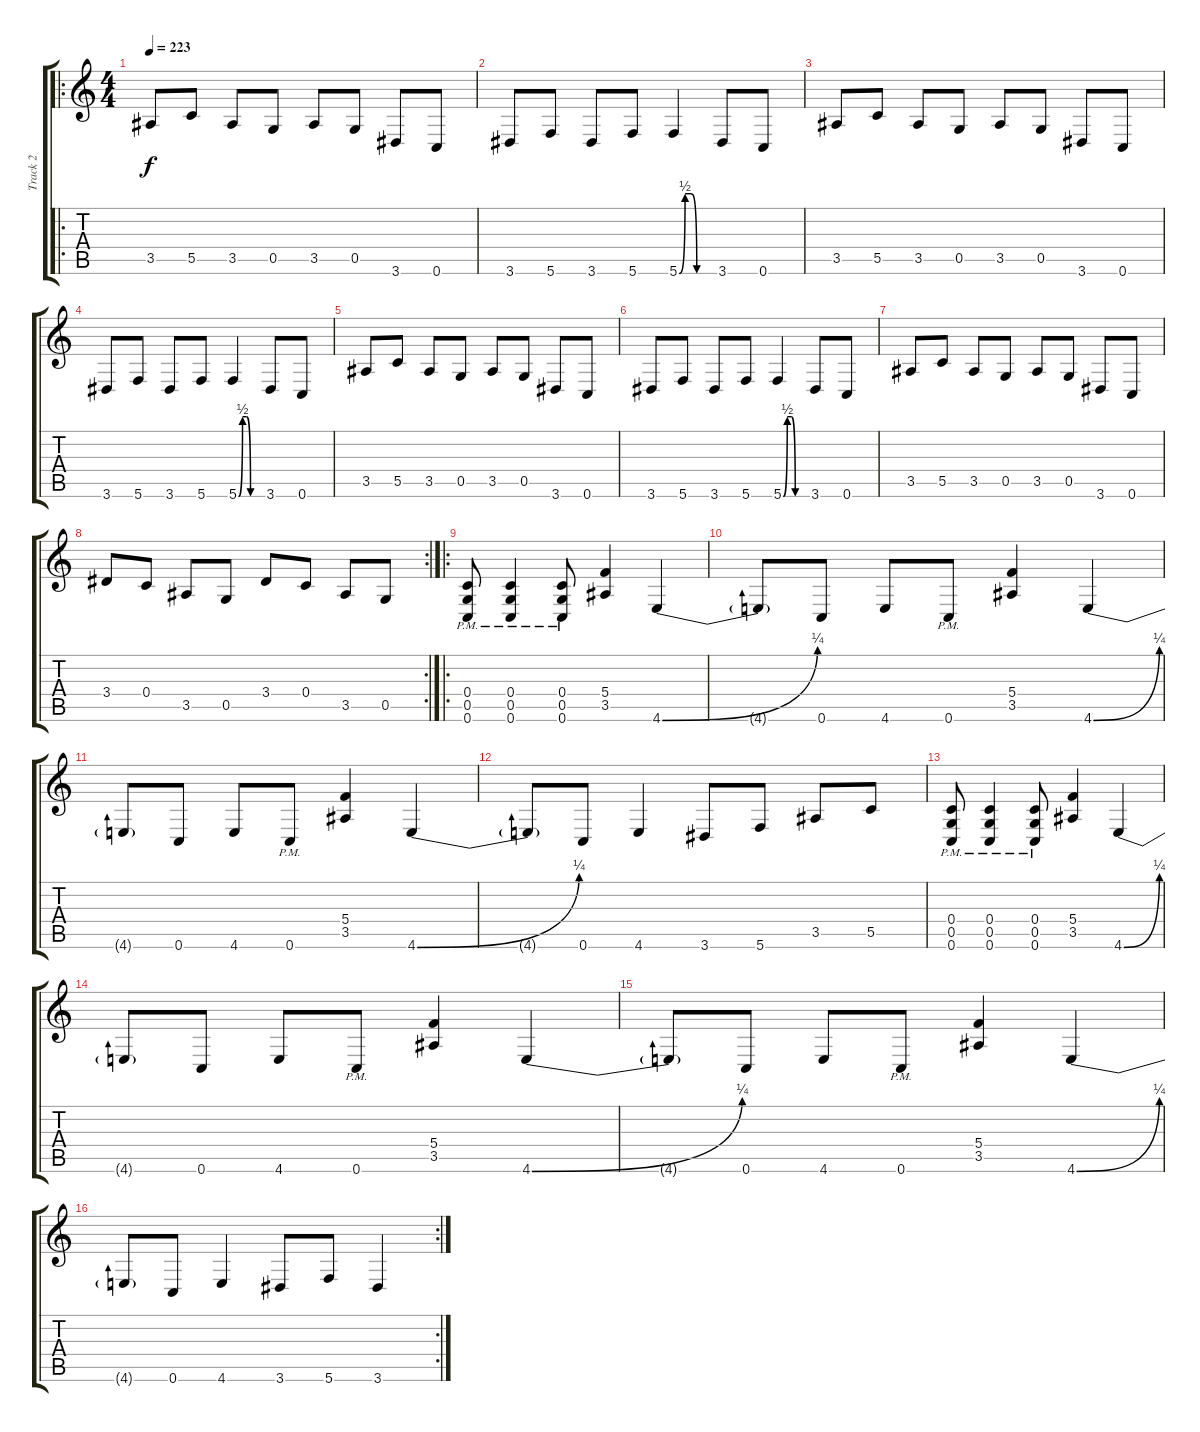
\track ("Track 2" "Track 2") {instrument distortionguitar}
\staff {score tabs}
\tuning (D4 A3 F3 C3 G2 C2) {hide}
\ro
\ts (4 4)
\tempo 223
\clef g2
\ks c
3.5.8{dy f} 5.5.8 3.5.8 0.5.8 3.5.8 0.5.8 3.6.8 0.6.8 |
3.6.8 5.6.8 3.6.8 5.6.8 5.6{be (custom 0 0 10 2 20 2 30 0 60 0)}.4 3.6.8 0.6.8 |
3.5.8 5.5.8 3.5.8 0.5.8 3.5.8 0.5.8 3.6.8 0.6.8 |
3.6.8 5.6.8 3.6.8 5.6.8 5.6{be (custom 0 0 10 2 20 2 30 0 60 0)}.4 3.6.8 0.6.8 |
3.5.8 5.5.8 3.5.8 0.5.8 3.5.8 0.5.8 3.6.8 0.6.8 |
3.6.8 5.6.8 3.6.8 5.6.8 5.6{be (custom 0 0 10 2 20 2 30 0 60 0)}.4 3.6.8 0.6.8 |
3.5.8 5.5.8 3.5.8 0.5.8 3.5.8 0.5.8 3.6.8 0.6.8 |
\rc 2
3.4.8 0.4.8 3.5.8 0.5.8 3.4.8 0.4.8 3.5.8 0.5.8 |
\ro
(0.4{pm} 0.5{pm} 0.6{pm}).8 (0.4{pm} 0.5{pm} 0.6{pm}).4 (0.4{pm} 0.5{pm} 0.6{pm}).8 (5.4 3.5).4 4.6{be (bend 0 0 60 1)}.4 |
4.6{t}.8 0.6.8 4.6.8 0.6{pm}.8 (5.4 3.5).4 4.6{be (bend 0 0 60 1)}.4 |
4.6{t}.8 0.6.8 4.6.8 0.6{pm}.8 (5.4 3.5).4 4.6{be (bend 0 0 60 1)}.4 |
4.6{t}.8 0.6.8 4.6.4 3.6.8 5.6.8 3.5.8 5.5.8 |
(0.4{pm} 0.5{pm} 0.6{pm}).8 (0.4{pm} 0.5{pm} 0.6{pm}).4 (0.4{pm} 0.5{pm} 0.6{pm}).8 (5.4 3.5).4 4.6{be (bend 0 0 60 1)}.4 |
4.6{t}.8 0.6.8 4.6.8 0.6{pm}.8 (5.4 3.5).4 4.6{be (bend 0 0 60 1)}.4 |
4.6{t}.8 0.6.8 4.6.8 0.6{pm}.8 (5.4 3.5).4 4.6{be (bend 0 0 60 1)}.4 |
\rc 2
4.6{t}.8 0.6.8 4.6.4 3.6.8 5.6.8 3.6.4
